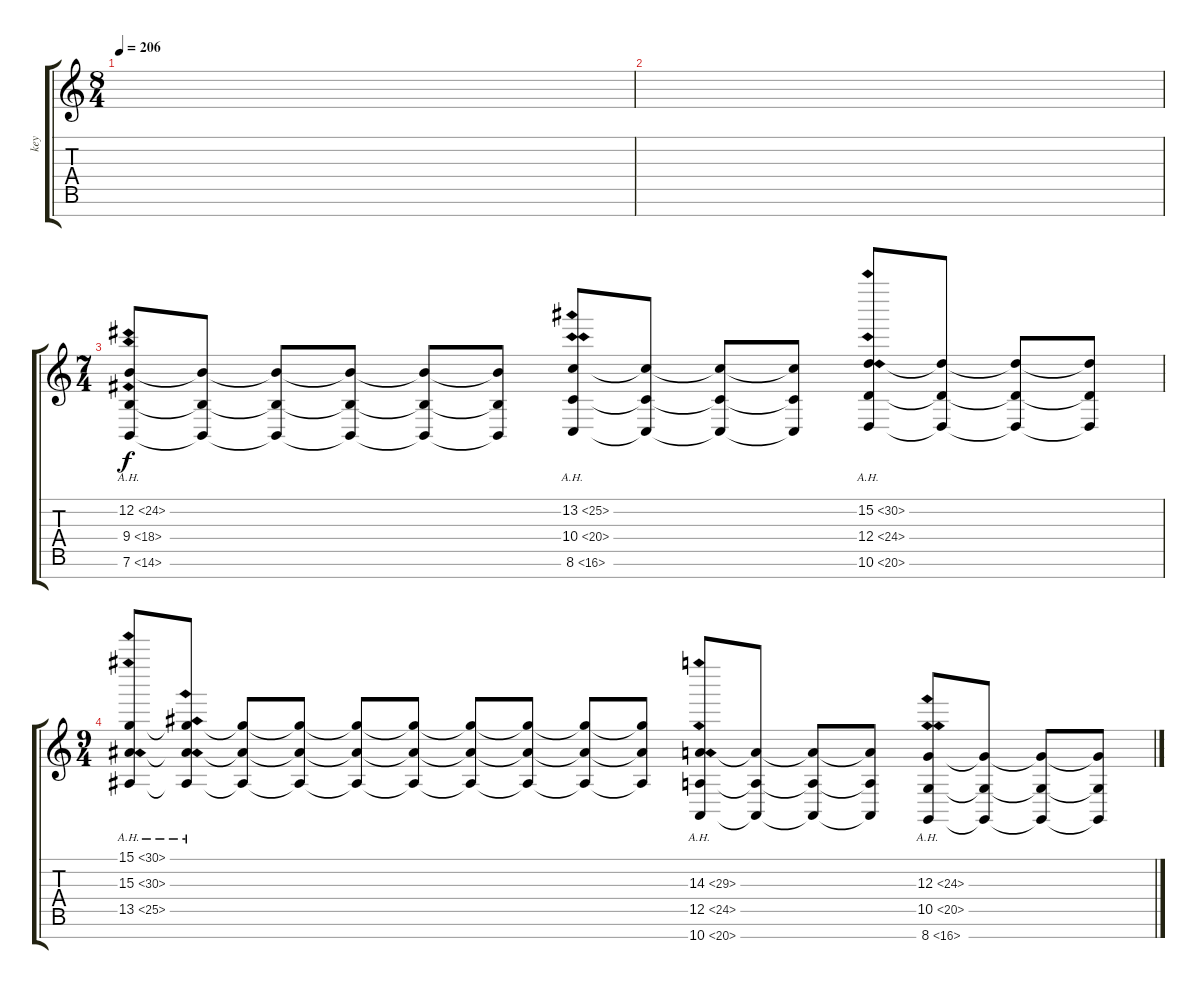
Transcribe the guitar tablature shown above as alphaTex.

\track ("key" "key") {instrument lead2sawtooth}
\staff {score tabs}
\tuning (E4 B3 G3 D3 A2 E2 B1) {hide}
\ts (8 4)
\tempo 206
\clef g2
\ks c
|
|
\ts (7 4)
(12.2{ah 12} 9.4{ah 9} 7.6{ah 7}).8{volume 7 instrument stringensemble1} (12.2{t} 9.4{t} 7.6{t}).8 (12.2{t} 9.4{t} 7.6{t}).8 (12.2{t} 9.4{t} 7.6{t}).8 (12.2{t} 9.4{t} 7.6{t}).8 (12.2{t} 9.4{t} 7.6{t}).8 (13.2{ah 12} 10.4{ah 10} 8.6{ah 8}).8 (13.2{t} 10.4{t} 8.6{t}).8 (13.2{t} 10.4{t} 8.6{t}).8 (13.2{t} 10.4{t} 8.6{t}).8 (15.2{ah 15} 12.4{ah 12} 10.6{ah 10}).8 (15.2{t} 12.4{t} 10.6{t}).8 (15.2{t} 12.4{t} 10.6{t}).8 (15.2{t} 12.4{t} 10.6{t}).8 |
\ts (9 4)
(15.1{ah 15} 15.3{ah 15} 13.5{ah 12}).8 (15.1{ah 12 t} 15.3{ah 12 t} 13.5{ah 12 t}).8 (15.1{t} 15.3{t} 13.5{t}).8 (15.1{t} 15.3{t} 13.5{t}).8 (15.1{t} 15.3{t} 13.5{t}).8 (15.1{t} 15.3{t} 13.5{t}).8 (15.1{t} 15.3{t} 13.5{t}).8 (15.1{t} 15.3{t} 13.5{t}).8 (15.1{t} 15.3{t} 13.5{t}).8 (15.1{t} 15.3{t} 13.5{t}).8 (14.3{ah 15} 12.5{ah 12} 10.7{ah 10}).8 (14.3{t} 12.5{t} 10.7{t}).8 (14.3{t} 12.5{t} 10.7{t}).8 (14.3{t} 12.5{t} 10.7{t}).8 (12.3{ah 12} 10.5{ah 10} 8.7{ah 8}).8 (12.3{t} 10.5{t} 8.7{t}).8 (12.3{t} 10.5{t} 8.7{t}).8 (12.3{t} 10.5{t} 8.7{t}).8
